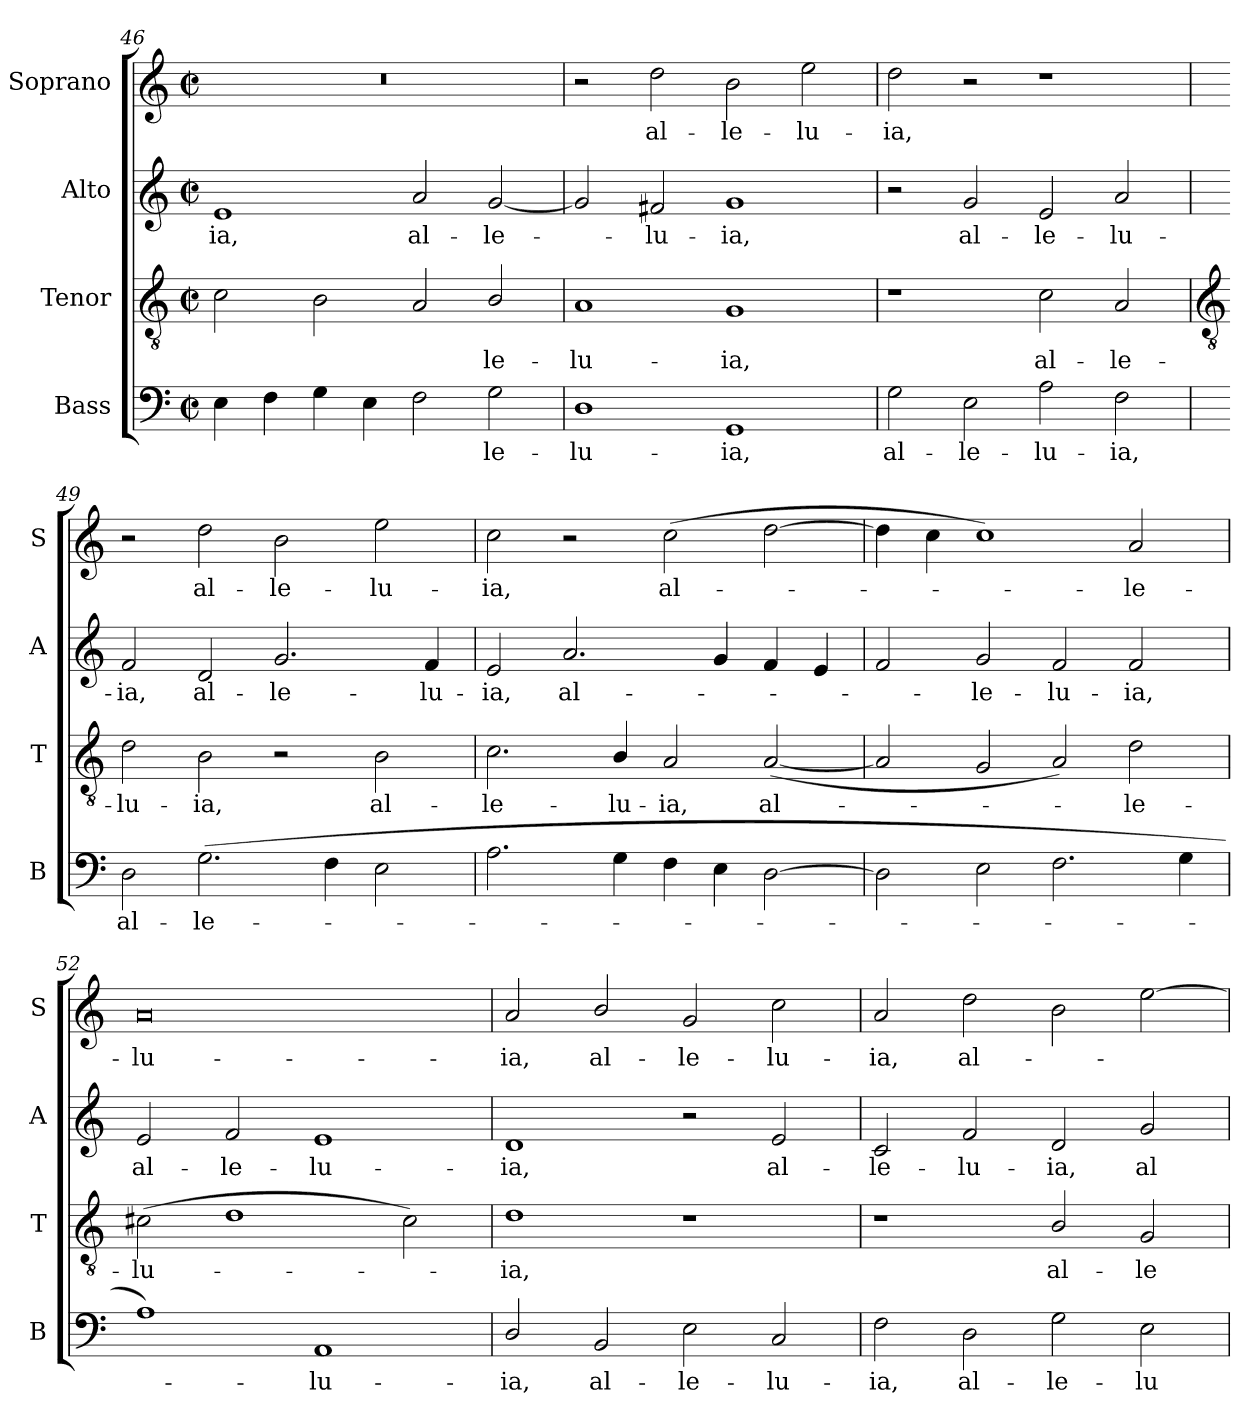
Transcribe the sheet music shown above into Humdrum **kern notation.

**kern	**text	**kern	**text	**kern	**text	**kern	**text
*part4	*part4	*part3	*part3	*part2	*part2	*part1	*part1
*staff4	*staff4	*staff3	*staff3	*staff2	*staff2	*staff1	*staff1
*I"Bass	*	*I"Tenor	*	*I"Alto	*	*I"Soprano	*
*I'B	*	*I'T	*	*I'A	*	*I'S	*
*clefF4	*	*clefGv2	*	*clefG2	*	*clefG2	*
*k[]	*	*k[]	*	*k[]	*	*k[]	*
*C:	*	*C:	*	*C:	*	*C:	*
*M4/2	*	*M4/2	*	*M4/2	*	*M4/2	*
*met(c|)	*	*met(c|)	*	*met(c|)	*	*met(c|)	*
=46	=46	=46	=46	=46	=46	=46	=46
!	!	!	!	!	!LO:LY:b	!	!
4E	.	2c	.	1e	-ia,	0r	.
4F	.	.	.	.	.	.	.
4G	.	2B	.	.	.	.	.
4E	.	.	.	.	.	.	.
!	!	!	!	!	!LO:LY:b	!	!
2F	.	2A	.	2a	al-	.	.
!	!LO:LY:b	!	!LO:LY:b	!	!LO:LY:b	!	!
2G	le-	2B/	le-	[2g	-le-	.	.
=47	=47	=47	=47	=47	=47	=47	=47
!	!LO:LY:b	!	!LO:LY:b	!	!	!	!
1D	-lu-	1A	-lu-	2g]	.	2r	.
!	!	!	!	!	!LO:LY:b	!	!LO:LY:b
.	.	.	.	2f#X	lu-	2dd	al-
!	!LO:LY:b	!	!LO:LY:b	!	!LO:LY:b	!	!LO:LY:b
1GG	-ia,	1G	-ia,	1g	-ia,	2b	-le-
!	!	!	!	!	!	!	!LO:LY:b
.	.	.	.	.	.	2ee	-lu-
=48	=48	=48	=48	=48	=48	=48	=48
!	!LO:LY:b	!	!	!	!	!	!LO:LY:b
2G	al-	1r	.	2r	.	2dd	-ia,
!	!LO:LY:b	!	!	!	!LO:LY:b	!	!
2E	-le-	.	.	2g	al-	2r	.
!	!LO:LY:b	!	!LO:LY:b	!	!LO:LY:b	!	!
2A	-lu-	2c	al-	2e	-le-	1r	.
!	!LO:LY:b	!	!LO:LY:b	!	!LO:LY:b	!	!
2F	-ia,	2A	-le-	2a	-lu-	.	.
!!LO:LB:g=z
=49	=49	=49	=49	=49	=49	=49	=49
*	*	*clefGv2	*	*	*	*	*
!	!LO:LY:b	!	!LO:LY:b	!	!LO:LY:b	!	!
2D	al-	2d	-lu-	2f	-ia,	2r	.
!	!LO:LY:b	!	!LO:LY:b	!	!LO:LY:b	!	!LO:LY:b
(>2.G	-le-	2B	-ia,	2d	al-	2dd	al-
!	!	!	!	!	!LO:LY:b	!	!LO:LY:b
.	.	2r	.	2.g	-le-	2b	-le-
4F	.	.	.	.	.	.	.
!	!	!	!LO:LY:b	!	!	!	!LO:LY:b
2E	.	2B	al-	.	.	2ee	-lu-
!	!	!	!	!	!LO:LY:b	!	!
.	.	.	.	4f	-lu-	.	.
=50	=50	=50	=50	=50	=50	=50	=50
!	!	!	!LO:LY:b	!	!LO:LY:b	!	!LO:LY:b
2.A	.	2.c	-le-	2e	-ia,	2cc	-ia,
!	!	!	!	!	!LO:LY:b	!	!
.	.	.	.	2.a	al-	2r	.
!	!	!	!LO:LY:b	!	!	!	!
4G	.	4B/	-lu-	.	.	.	.
!	!	!	!LO:LY:b	!	!	!	!LO:LY:b
4F	.	2A	-ia,	.	.	(>2cc	al-
4E	.	.	.	4g	.	.	.
!	!	!	!LO:LY:b	!	!	!	!
[2D	.	(<[2A	al-	4f	.	[2dd	.
.	.	.	.	4e	.	.	.
=51	=51	=51	=51	=51	=51	=51	=51
2D]	.	2A]	.	2f	.	4dd]	.
.	.	.	.	.	.	4cc	.
!	!	!	!	!	!LO:LY:b	!	!
2E	.	2G	.	2g	le-	1cc)	.
!	!	!	!	!	!LO:LY:b	!	!
2.F	.	2A)	.	2f	-lu-	.	.
!	!	!	!LO:LY:b	!	!LO:LY:b	!	!LO:LY:b
.	.	2d	le-	2f	-ia,	2a	le-
4G	.	.	.	.	.	.	.
=52	=52	=52	=52	=52	=52	=52	=52
!	!	!	!LO:LY:b	!	!LO:LY:b	!	!LO:LY:b
1A)	.	(>2c#X	-lu-	2e	al-	0a	-lu-
!	!	!	!	!	!LO:LY:b	!	!
.	.	1d	.	2f	-le-	.	.
!	!LO:LY:b	!	!	!	!LO:LY:b	!	!
1AA	lu-	.	.	1e	-lu-	.	.
.	.	2c#)	.	.	.	.	.
=53	=53	=53	=53	=53	=53	=53	=53
!	!LO:LY:b	!	!LO:LY:b	!	!LO:LY:b	!	!LO:LY:b
2D/	-ia,	1d	ia,	1d	-ia,	2a	-ia,
!	!LO:LY:b	!	!	!	!	!	!LO:LY:b
2BB	al-	.	.	.	.	2b/	al-
!	!LO:LY:b	!	!	!	!	!	!LO:LY:b
2E	-le-	1r	.	2r	.	2g	-le-
!	!LO:LY:b	!	!	!	!LO:LY:b	!	!LO:LY:b
2C	-lu-	.	.	2e	al-	2cc	-lu-
=54	=54	=54	=54	=54	=54	=54	=54
!	!LO:LY:b	!	!	!	!LO:LY:b	!	!LO:LY:b
2F	-ia,	1r	.	2c	-le-	2a	-ia,
!	!LO:LY:b	!	!	!	!LO:LY:b	!	!LO:LY:b
2D	al-	.	.	2f	-lu-	2dd	al-
!	!LO:LY:b	!	!LO:LY:b	!	!LO:LY:b	!	!
2G	-le-	2B/	al-	2d	-ia,	2b	.
!	!LO:LY:b	!	!LO:LY:b	!	!LO:LY:b	!	!
2E	-lu-	2G	-le-	2g	al-	[2ee	.
=	=	=	=	=	=	=	=
*-	*-	*-	*-	*-	*-	*-	*-
